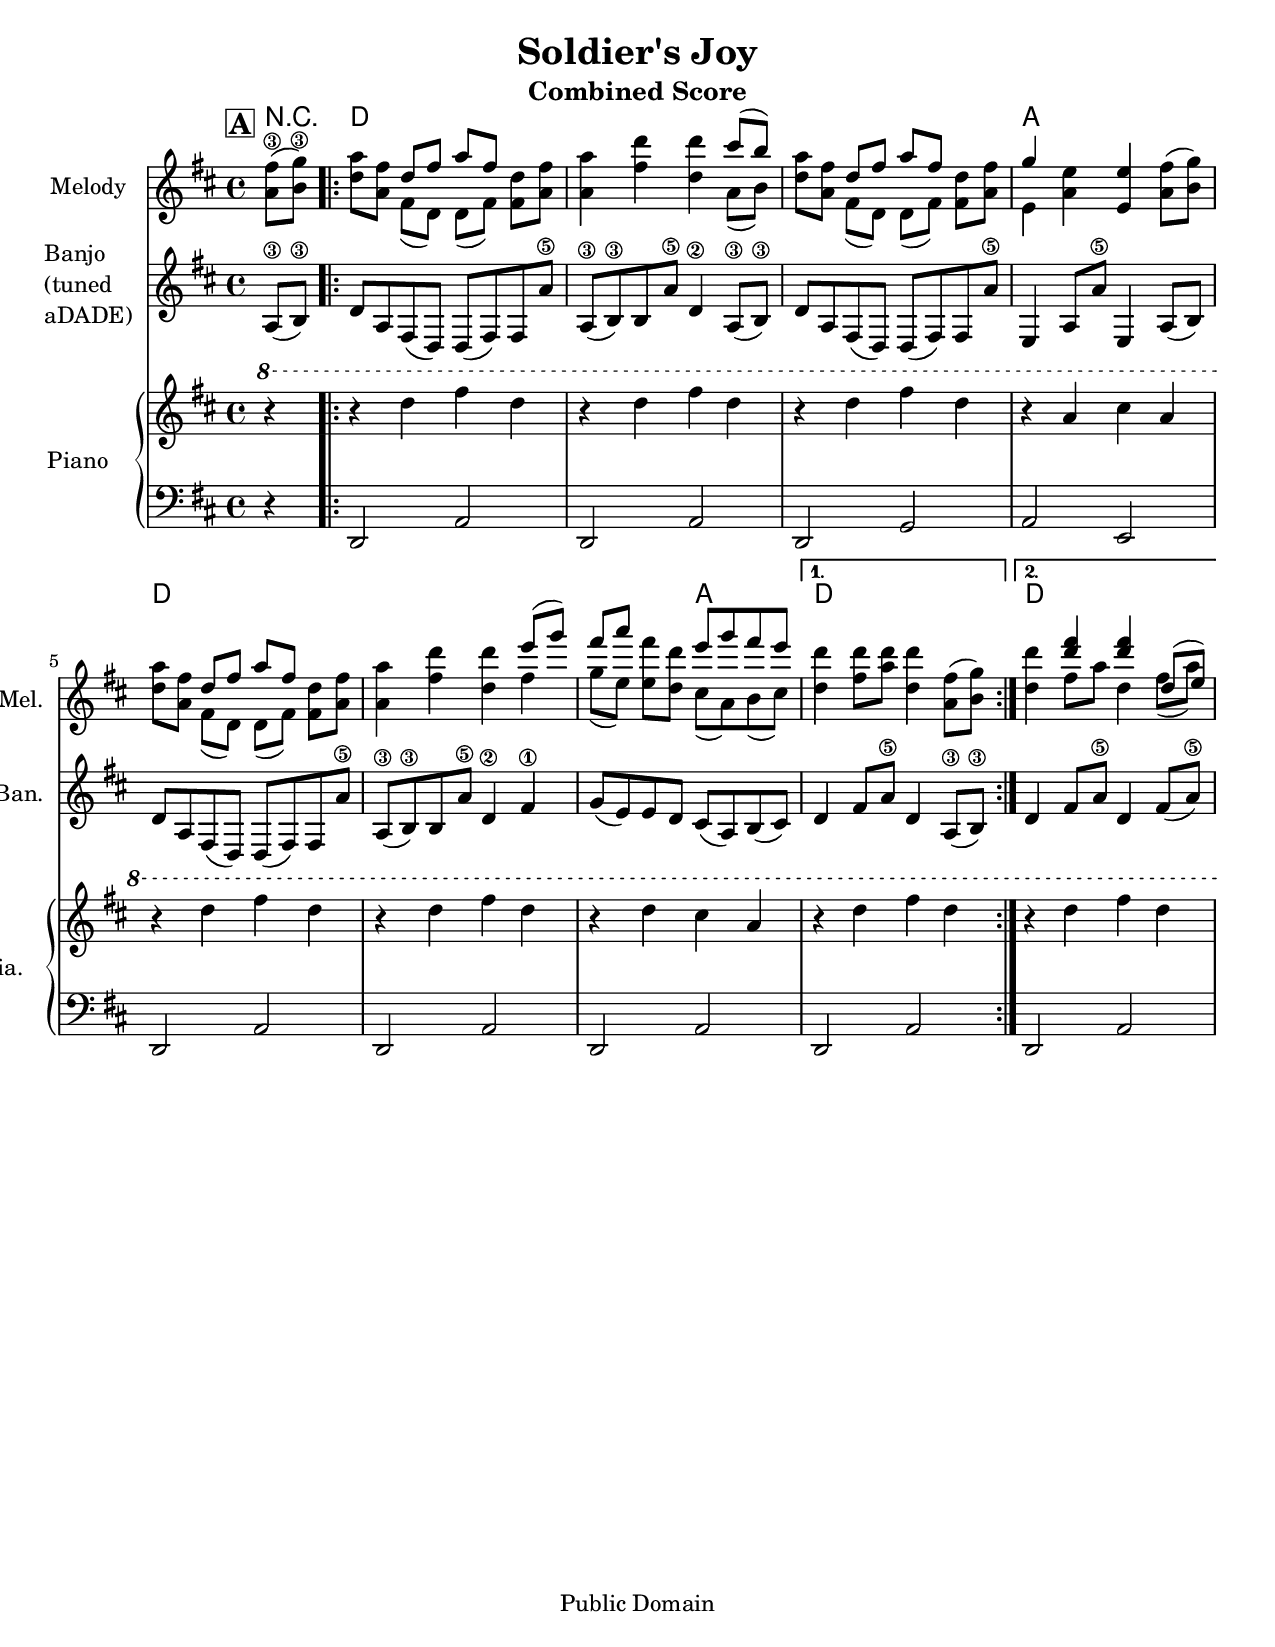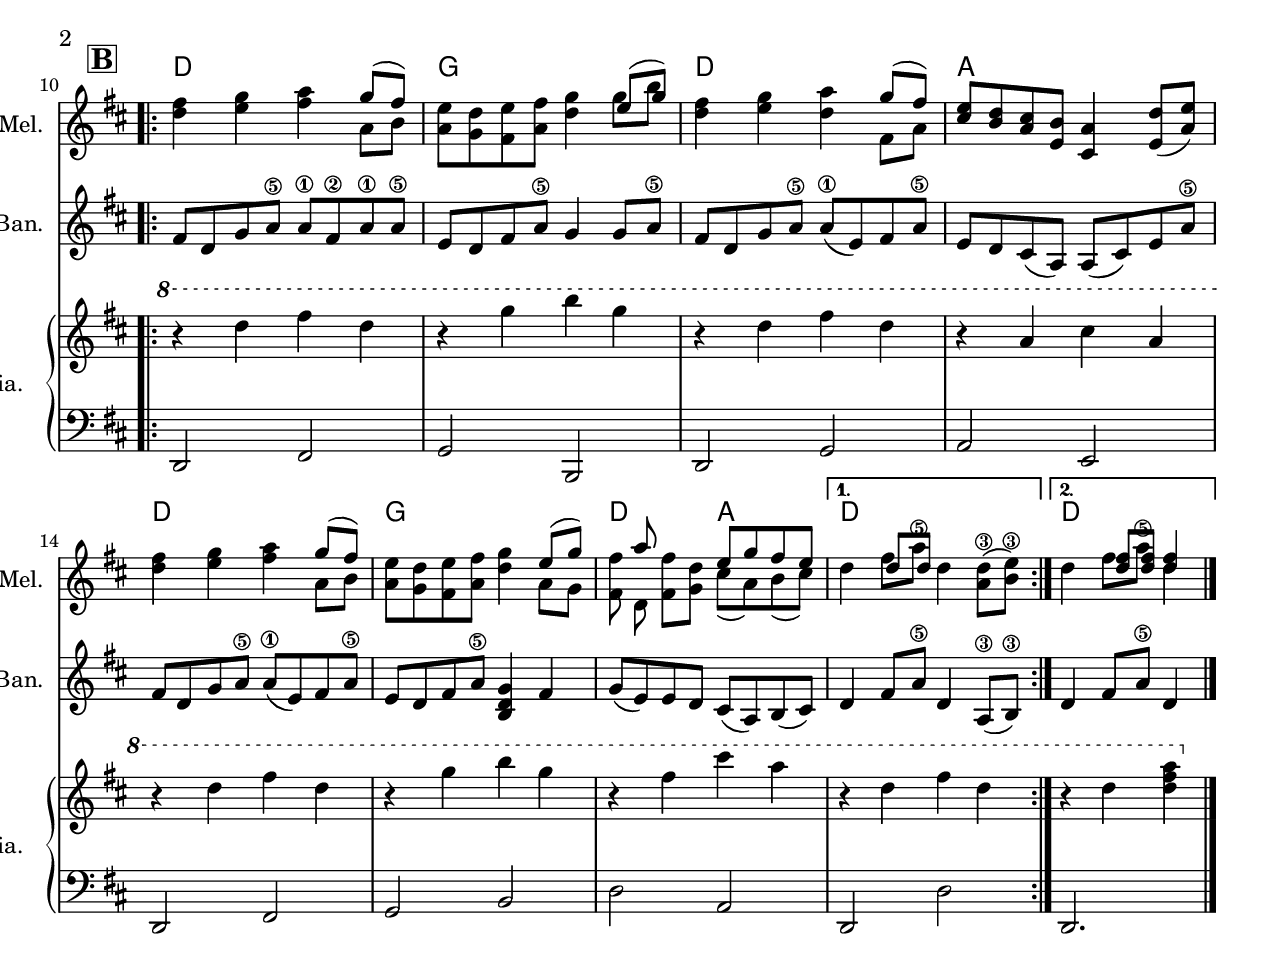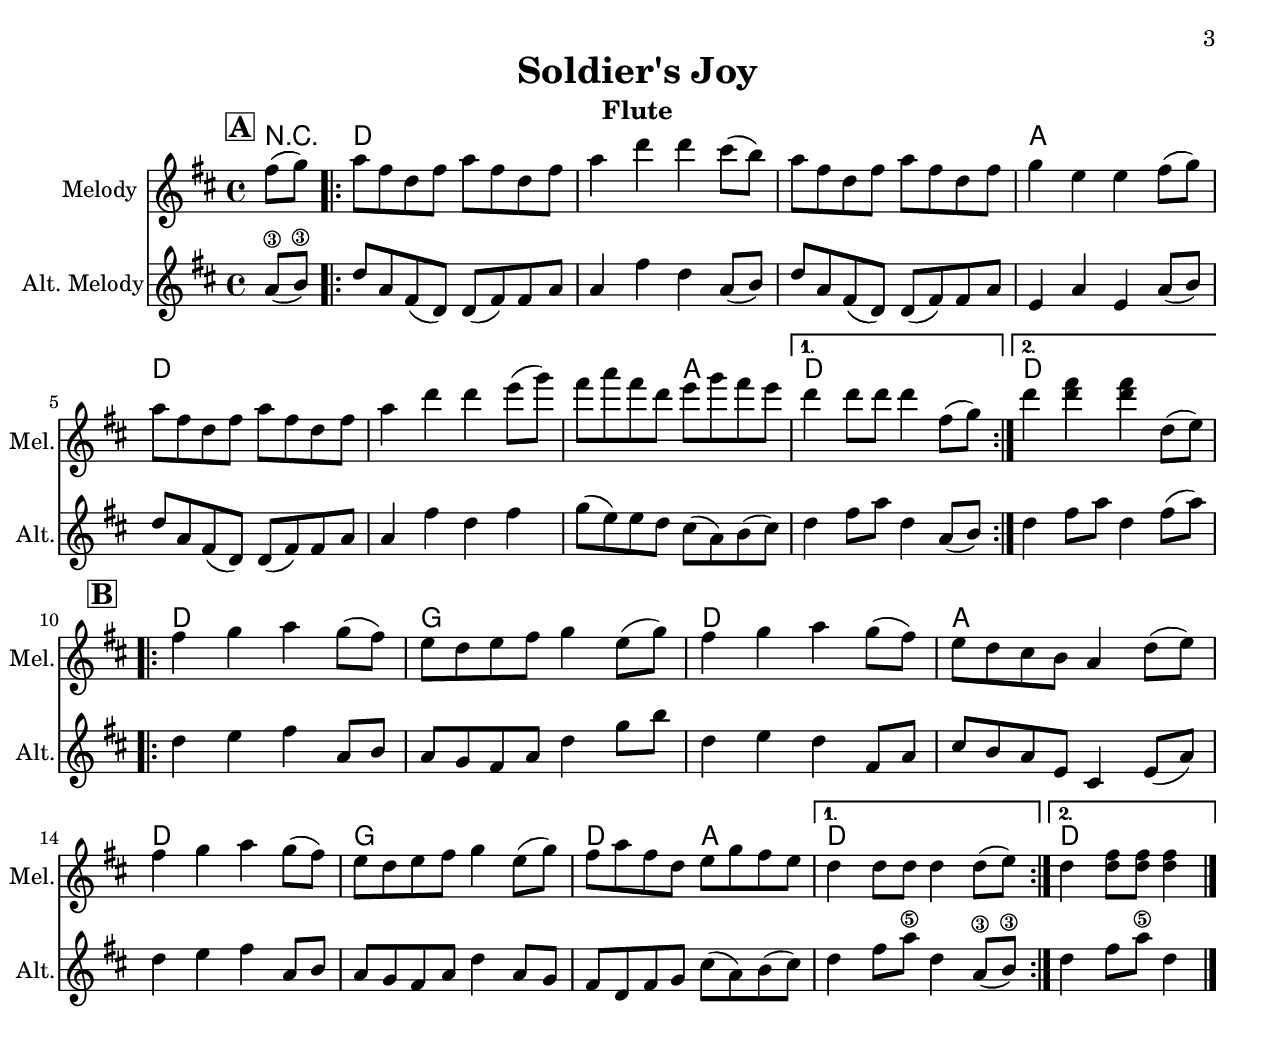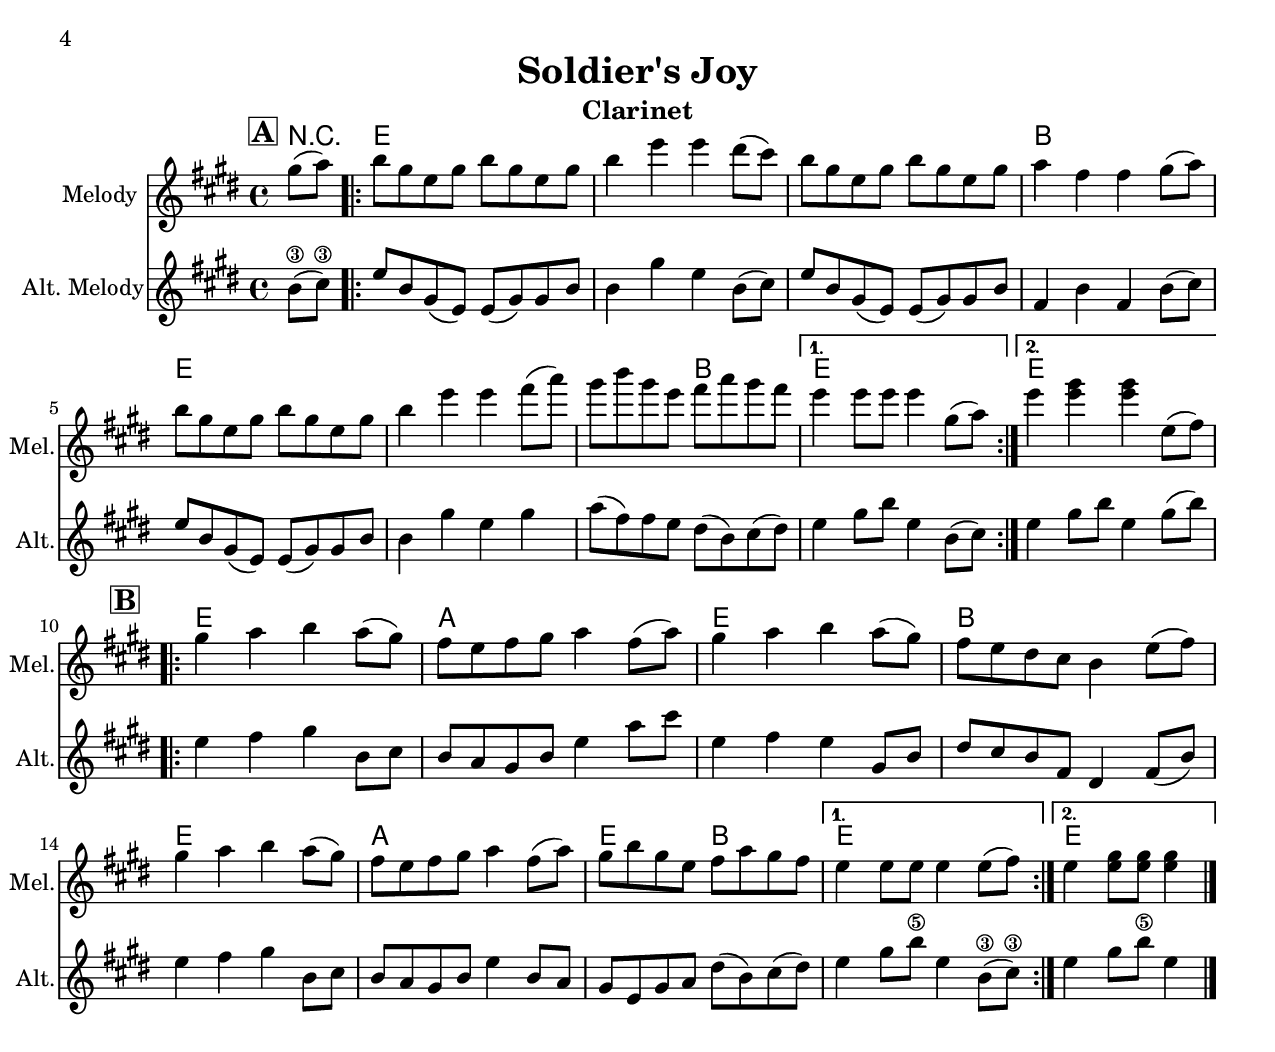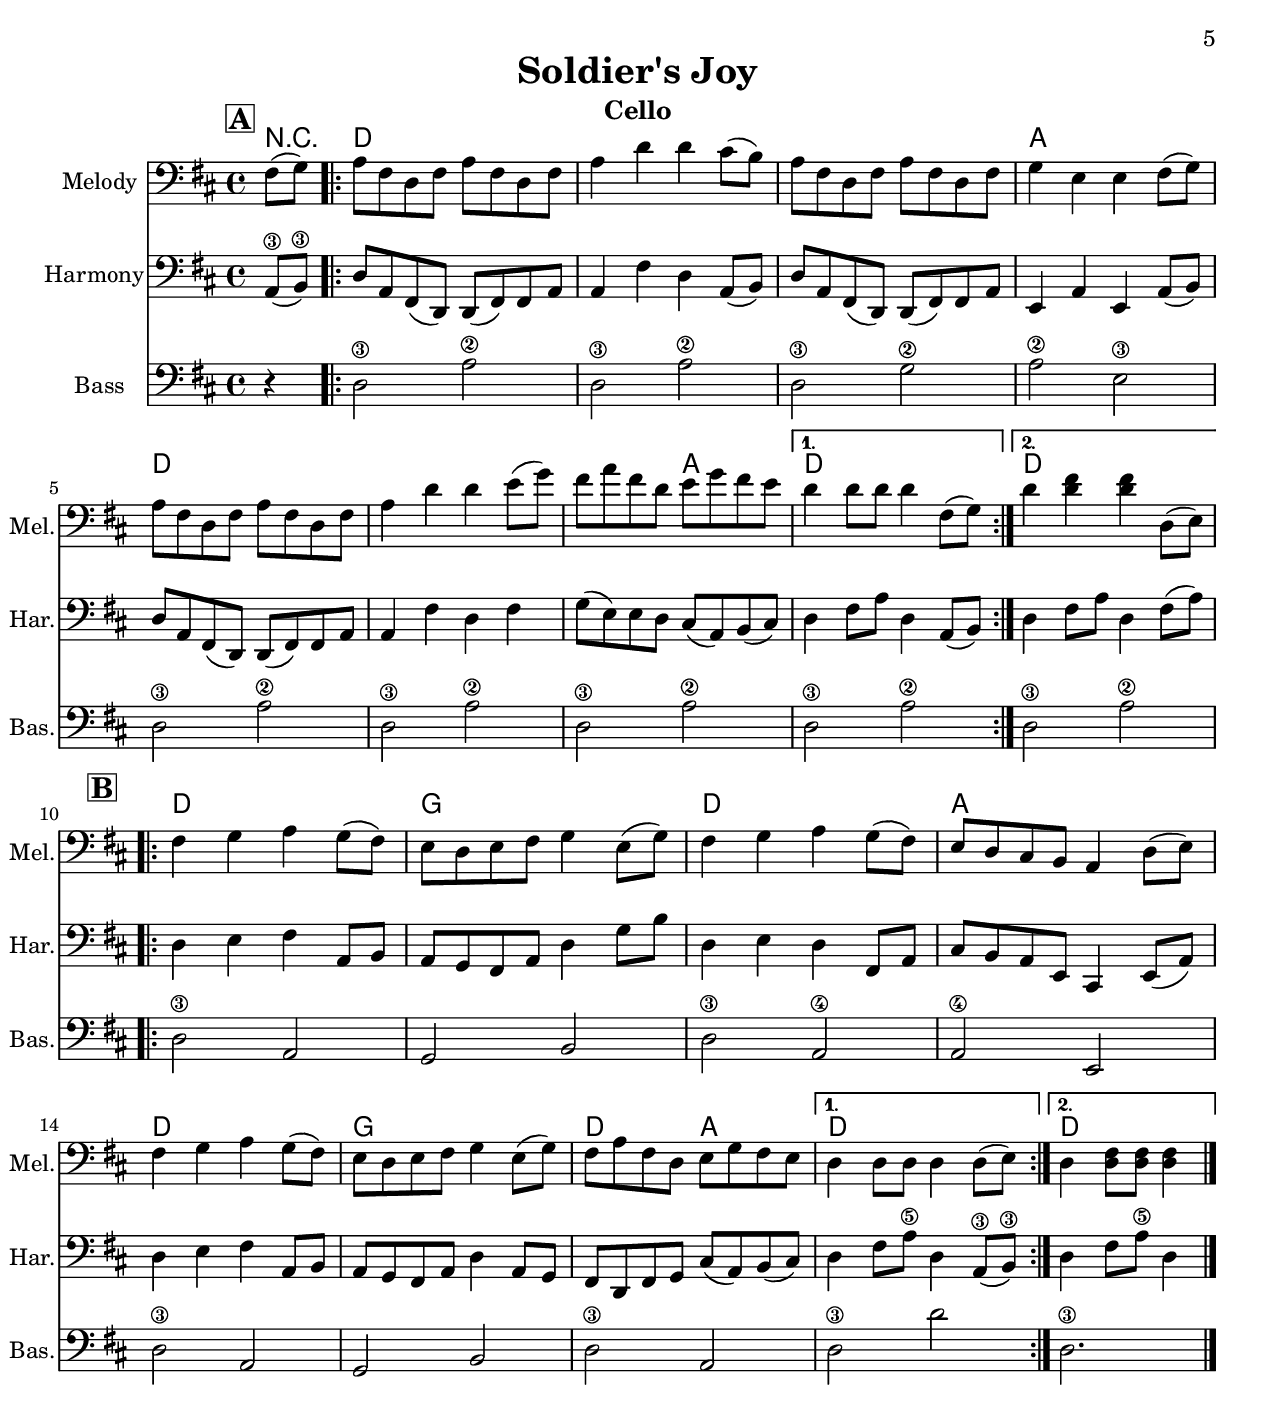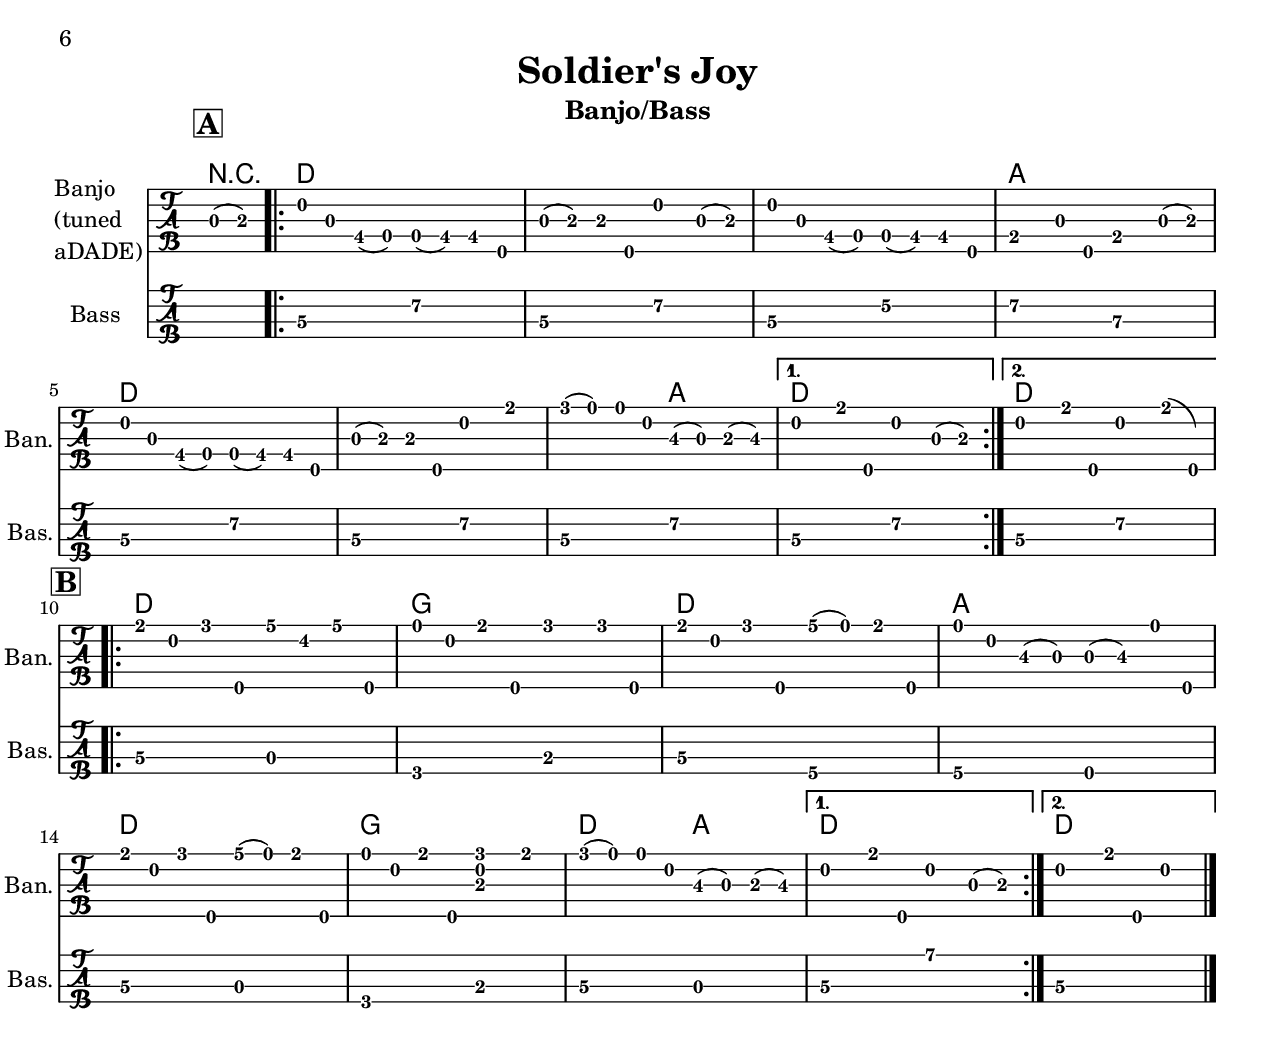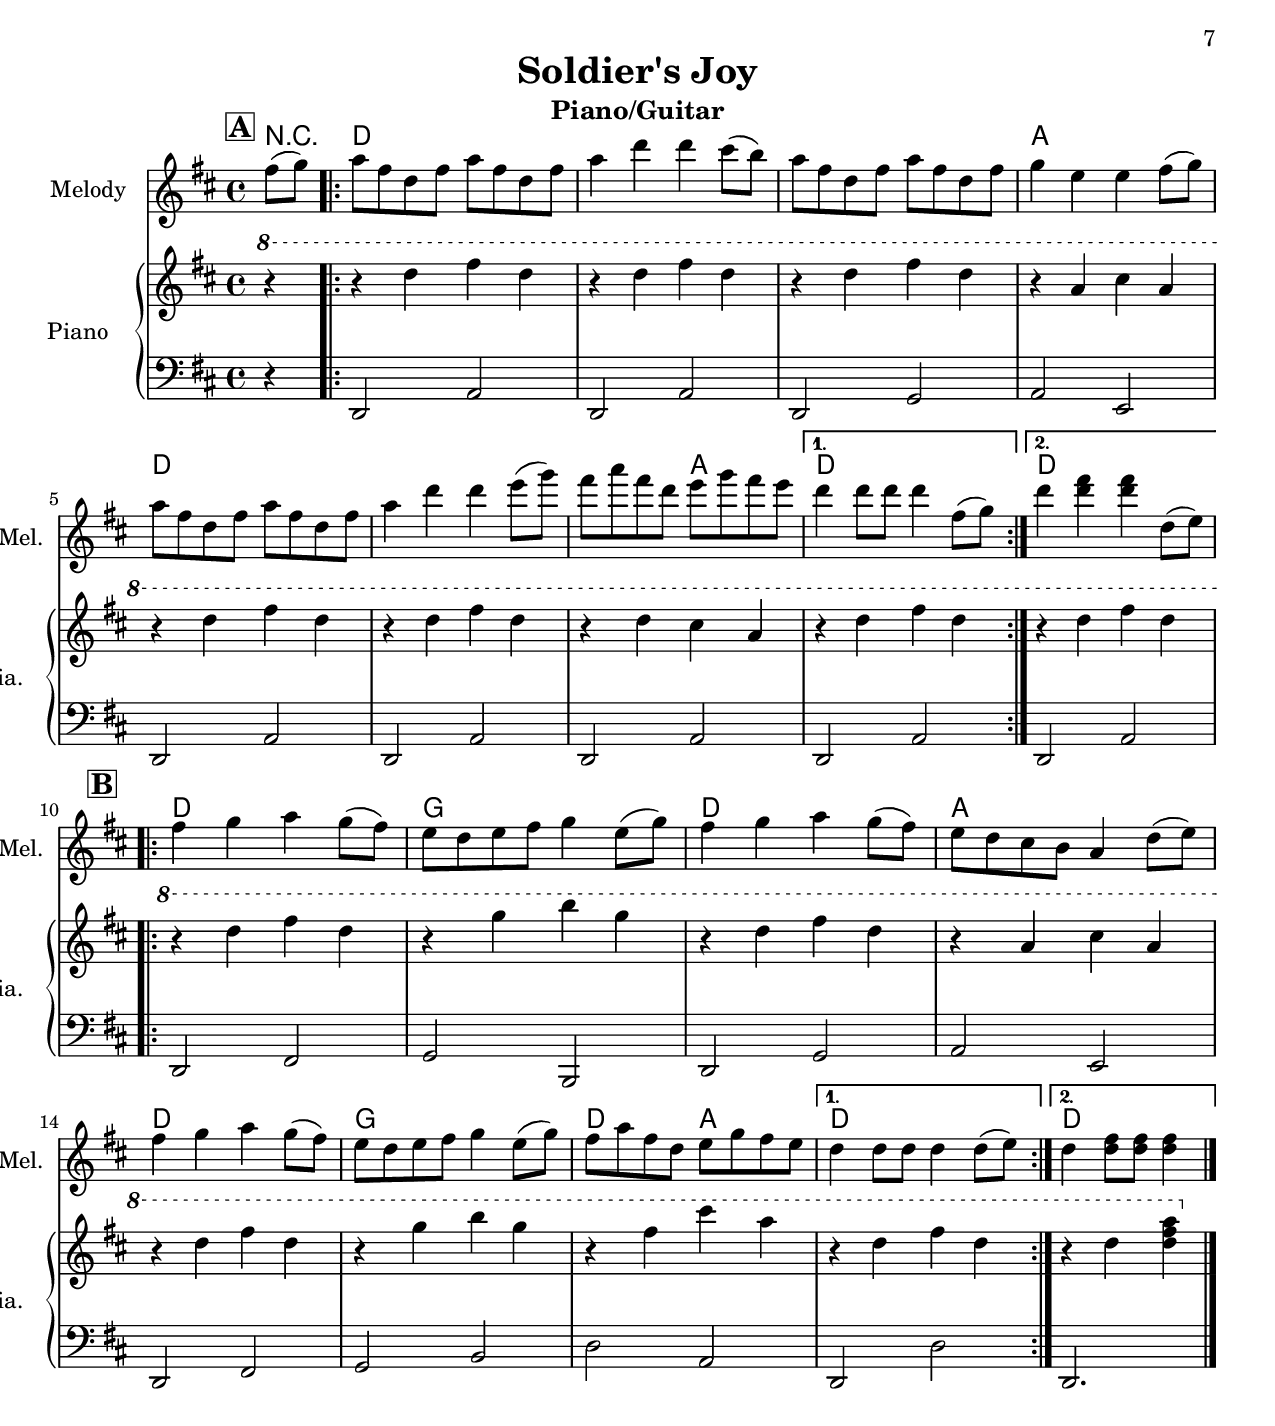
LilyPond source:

\version "2.12.0"
\header {
  title = "Soldier's Joy"
  piece = "Traditional"
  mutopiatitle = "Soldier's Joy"
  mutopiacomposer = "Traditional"
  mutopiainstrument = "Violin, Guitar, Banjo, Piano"
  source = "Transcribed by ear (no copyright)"
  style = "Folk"
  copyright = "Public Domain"
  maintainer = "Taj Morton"
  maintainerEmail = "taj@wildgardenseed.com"
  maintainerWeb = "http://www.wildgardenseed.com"
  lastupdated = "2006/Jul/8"
  meter = 126
  
%  footer = "Mutopia-2004/12/19-510"
%  tagline = "\\raisebox{10mm}{\\parbox{188mm}{\\quad\\small\\noindent " + \footer + " \\hspace{\\stretch{1}} This music is part of the Mutopia project: \\hspace{\\stretch{1}} \\texttt{http://www.MutopiaProject.org/}\\\\ \\makebox[188mm][c]{It has been typeset and placed in the public domain by " + \maintainer + ".} \\makebox[188mm][c]{Unrestricted modification and redistribution is permitted and encouraged---copy this music and share it!}}}"
}
#(set-default-paper-size "letter")

melody = \relative c''
{
  \tag #'key \key d \major
  \time 4/4
  \tag #'partial \partial 8*2 fis8( g8 )
  
  \repeat volta 2 {
    a8 fis8 d8 fis8
    a8 fis8 d8 fis8
    a4 d4 d4
    cis8 ( b8 )
    a8 fis8 d8 fis8
    a8 fis8 d8 fis8
    g4 e4 e4
    
    fis8( g8 )
    a8 fis8 d8 fis8
    a8 fis8 d8 fis8
    a4 d4 d4 e8( g8 )
    
    fis8 a8 fis8 d8
    e8 g8 fis8 e8
  } \alternative {
    { d4 d8 d8 d4 fis,8( g8 ) }
    { d'4 << d4 fis >> << d fis >> d,8( e8 ) }
  }
  
% Part 2

  \repeat volta 2 {
    fis4 g4 a4 g8( fis8)
    e8 d8 e8 fis8 g4 e8( g8)
    
    fis4 g4 a4 g8( fis8)
    e8 d8 cis8 b8 a4 d8( e8)
    
    fis4 g4 a4 g8( fis8)
    e8 d8 e8 fis8 g4 e8( g8)

    fis8 a fis d e g fis e
  } \alternative {
    { d4 d8 d d4 d8( e) }
    { d4 << d8 fis8 >> << d fis >> << d4 fis4 >> \bar "|." }
  }
}

alternate = \relative c'' % based on the banjo part
{
  \tag #'key \key d \major
  \time 4/4
  \tag #'partial \partial 8*2

  a8\3( b\3)
  \repeat volta 2 {
    d8 a fis( d) d( fis) fis a
    a4 fis' d a8( b)
    d8 a fis( d) d( fis) fis a
    e4 a e a8( b)
    d8 a fis( d) d( fis) fis a
    a4 fis' d fis
    g8( e) e d cis( a) b( cis)
  }
  \alternative {
        {
    d4 fis8 a d,4 a8( b)
        }
        {
    d4 fis8 a d,4 fis8( a)
        }
  }

% Part 2

  \repeat volta 2 {
    d,4 e fis a,8 b
    a8 g fis a d4 g8 b
    d,4 e d fis,8 a
    cis8 b a e cis4 e8( a)
    d4 e fis a,8 b
    a8 g fis a d4 a8 g
    fis8 d fis g
               cis( a) b( cis)
  }
  \alternative {
        {
    d4 fis8 a\5 d,4 a8\3( b\3)
        }
        {
    d4 fis8 a\5 d,4 \bar "|."
        }
  }
}

banjo = \relative c' { % clawhammer banjo part
  \tag #'key \key d \major
  \time 4/4
  \tag #'partial \partial 8*2

  a8\3( b\3)
  \repeat volta 2 {
    d8 a fis( d) d( fis) fis a'\5
    a,8\3( b\3) b a'\5 d,4\2 a8\3( b\3)
    d8 a fis( d) d( fis) fis a'\5
    e,4 a8 a'\5 e,4 a8( b)
    d8 a fis( d) d( fis) fis a'\5
    a,8\3( b\3) b a'\5 d,4\2 fis\1
    g8( e) e d cis( a) b( cis)
  }
  \alternative {
        {
    d4 fis8 a\5 d,4 a8\3( b\3)
        }
        {
    d4 fis8 a\5 d,4 fis8( a\5)
        }
  }

% Part 2

  \repeat volta 2 {
    fis8 d g a\5 a\1 fis\2 a\1 a\5
    e8 d fis a\5 g4 g8 a\5
    fis8 d g a\5 a\1( e) fis a\5
    e8 d cis( a) a( cis) e a\5
    fis8 d g a\5 a\1( e) fis a\5
    e8 d fis a\5 <g d b>4 fis
    g8( e) e d cis( a) b( cis)
  }
  \alternative {
        {
    d4 fis8 a\5 d,4 a8\3( b\3)
        }
        {
    d4 fis8 a\5 d,4 \bar "|."
        }
  }
}

harmonies = \chordmode {
  \set Score.markFormatter = #format-mark-box-letters
  \time 4/4
\once\override Score.RehearsalMark #'extra-offset = #'(1 . 2)
\mark\default
   \tag #'partial \partial 8*2 r4
   \repeat volta 2 {
   d4 d4 d4 d4
   d4 d4 d4 d4
   d4 d4 d4 d4
   a4 a4 a4 a4
\break
   d4 d4 d4 d4
   d4 d4 d4 d4
   d4 d4 a4 a4
  }
  
  \alternative {
      {
   d4 d4 d4 d4
      }

      {
   d4 d4 d4 d4
      }
  }
\break

\once\override Score.RehearsalMark #'extra-offset = #'(-4 . 2)
\mark\default % fix this!

% Part 2
  \repeat volta 2 {
   d4 d4 d4 d4
   g4 g4 g4 g4
   d4 d4 d4 d4
   a4 a4 a4 a4
\break
   d4 d4 d4 d4
   g4 g4 g4 g4
   d4 d4 a4 a4
  }
  
  \alternative {
      {
   d4 d4 d4 d4
      }

      {
   d4 d4 d4 \bar "|."
      }
  }
}

pianotop = \relative c'''
{
  \tag #'key \key d \major
  \time 4/4
  \tag #'partial \partial 8*2
  \ottava #1

  r4
  \repeat volta 2 {
    r4 d fis d
    r4 d fis d
    r4 d fis d

    r4 a cis a
    r4 d fis d
    r4 d fis d
    r4 d cis a
  }
  
  \alternative {
      {
    r4 d fis d
      }

      {
    r4 d fis d
      }
  }

% Part 2
  \repeat volta 2 {
    r4 d fis d
    r4 g b g
    r4 d fis d
    r4 a cis a
    r4 d fis d
    r4 g b g
    r4 fis cis' a
  }
  
  \alternative {
      {
    r4 d, fis d
      }

      {
    r4 d4 <d fis a>4 \bar "|."
      }
  }
}

pianobot = \relative c,%,
{
  \tag #'key \key d \major
  \time 4/4
  \tag #'partial \partial 8*2 
%  \ottava #-1

  r4
  \repeat volta 2 {
   d2 a' d, a' d, g
   a e d a' d, a' d, a'
  }
  
  \alternative {
      {
	d,2 a'
      }

      {
	d,2 a'
      }
  }

% Part 2
  \repeat volta 2 {
     d,2 fis g b, d g a e
     d2 fis g b d a
  }
  
  \alternative {
      {
	d,2 d'
      }

      {
	d,2. \bar "|."
      }
  }
}

bass =  \relative c,
{
  \tag #'key \key d \major
  \time 4/4
  \tag #'partial \partial 8*2 

  r4
  \repeat volta 2 {
   d2\3 a'\2 d,\3 a'\2 d,\3 g\2
   a\2 e\3 d\3 a'\2 d,\3 a'\2 d,\3 a'\2
  }
  
  \alternative {
      {
	d,2\3 a'\2
      }

      {
	d,2\3 a'\2
      }
  }

% Part 2
  \repeat volta 2 {
     d,2\3 a g b d\3 a\4 a\4 e
     d'2\3 a g b d\3 a
  }
  
  \alternative {
      {
	d2\3 d'
      }

      {
	d,2.\3 \bar "|."
      }
  }
}

\paper {
  scoreTitleMarkup = \bookTitleMarkup
  bookTitleMarkup = \markup {}
  ragged-bottom = ##t
}

% combined score
\score {
  \header {
    instrument = "Combined Score"
  }
  <<
    \context ChordNames {
      \set chordChanges = ##t
      \harmonies
    }
    \new Staff <<
      \set Staff.instrumentName = "Melody"
      \set Staff.shortInstrumentName = "Mel."
      \set Staff.printPartCombineTexts = ##f
      \partcombine \melody \alternate
    >>
    \new Staff <<
      \set Staff.instrumentName = \markup{ \column{ "Banjo" "(tuned" "aDADE)" } }
      \set Staff.shortInstrumentName = "Ban."
      \banjo
    >>
%{
    \new TabStaff <<
      \set TabStaff.stringTunings = #bass-tuning
      \set Staff.instrumentName = "Bass "
      \set Staff.shortInstrumentName = "Bas."
      \bass
    >>
%}
    \new PianoStaff <<
      #(set-accidental-style 'piano-cautionary)
      \set PianoStaff.instrumentName = \markup { "Piano" \hspace #2.0 }
      \set PianoStaff.shortInstrumentName = \markup { "Pia." \hspace #2.0 }
      \context Staff = upper << \pianotop >>
      \context Staff = lower << \clef bass \pianobot >>
    >>
  >>
  \layout { }
}
				
% flute score
\score {
  \header {
    instrument = "Flute"
    breakbefore=##t
  }
  <<
    \context ChordNames {
         \set chordChanges = ##t
         \harmonies
    }
    \context Staff = fluteA {
      \set Staff.instrumentName = "Melody"
      \set Staff.shortInstrumentName = "Mel."
      \melody
    }
    \context Staff = fluteB {
      \set Staff.instrumentName = "Alt. Melody"
      \set Staff.shortInstrumentName = "Alt."
      \alternate
    }
  >>
}
% clarinet score
\score {
  \header {
    instrument = "Clarinet"
    breakbefore=##t
  }
  <<
    \context ChordNames {
         \set chordChanges = ##t
         \transpose bes c' \harmonies
    }
    \context Staff = clarA {
      \set Staff.instrumentName = "Melody"
      \set Staff.shortInstrumentName = "Mel."
      \transpose bes c' \melody
    }
    \context Staff = clarB {
      \set Staff.instrumentName = "Alt. Melody"
      \set Staff.shortInstrumentName = "Alt."
      \transpose bes c' \alternate
    }
  >>
}
% cello score (octave-shifted)
\score {
  \header {
    instrument = "Cello"
    breakbefore=##t
  }
  <<
    \context ChordNames {
         \set chordChanges = ##t
         \harmonies
    }
    \context Staff = celloA {
      \set Staff.instrumentName = "Melody"
      \set Staff.shortInstrumentName = "Mel."
      \transpose c c,, << \clef bass \melody >> % 2 octaves down
    }
    \context Staff = celloB {
      \set Staff.instrumentName = "Harmony"
      \set Staff.shortInstrumentName = "Har."
      \transpose c c,, << \clef bass \alternate >> % 2 octaves down
    }
    \context Staff = celloC {
      \set Staff.instrumentName = "Bass"
      \set Staff.shortInstrumentName = "Bas."
      \transpose c c' << \clef bass \bass >> % 1 octave up
    }
  >>
}
% banjo/bass score (tablature)
\score {
  \header {
    instrument = "Banjo/Bass"
    breakbefore=##t
  }
  <<
    \context ChordNames {
         \set chordChanges = ##t
         \harmonies
    }
%{
    \context Staff = fluteA {
      \set Staff.instrumentName = "Melody"
      \set Staff.shortInstrumentName = "Mel."
      \melody
    }
%}
    \new TabStaff <<
      \set Staff.instrumentName = \markup{ \column{ "Banjo" "(tuned" "aDADE)" } }
      \set Staff.shortInstrumentName = "Ban."
      \set TabStaff.stringTunings = #'(4 2 -3 -10 9)
% G tuning: 2 -1 -5 -10 7
% Double-C: 2 0 -5 -12 7
% capo'd:   4 2 -3 -10 9  (aDADE)
% D tuning: 2 -3 -6 -10 7
      \removeWithTag #'key \banjo
    >>
    \new TabStaff <<
      \set TabStaff.stringTunings = #bass-tuning
      \set Staff.instrumentName = "Bass "
      \set Staff.shortInstrumentName = "Bas."
      \removeWithTag #'key \bass
    >>
  >>
}

% piano/guitar score
\score {
  \header {
    instrument = "Piano/Guitar"
    breakbefore=##t
  }
  <<
    \context ChordNames {
         \set chordChanges = ##t
         \harmonies
    }
    \new Staff <<
      \set Staff.instrumentName = "Melody"
      \set Staff.shortInstrumentName = "Mel."
      \set Staff.printPartCombineTexts = ##f
      %\small\partcombine \melody \alternate
      \melody
    >>
    \new PianoStaff <<
      #(set-accidental-style 'piano-cautionary)
      \set PianoStaff.instrumentName = \markup { "Piano" \hspace #2.0 }
      \set PianoStaff.shortInstrumentName = \markup { "Pia." \hspace #2.0 }
      \context Staff = upper << \time 4/4 \pianotop >>
      \context Staff = lower << \clef bass \pianobot >>
    >>
  >>
  \layout { }
}


% midi score.
\score {
  \unfoldRepeats
  \context PianoStaff <<
    \context Staff=melody << 
       \set Staff.midiInstrument = "fiddle"
       r1 \melody
     >>
    \context Staff=alternate <<
       \set Staff.midiInstrument = "fiddle"
       r1 \alternate
     >>
    \context Staff=banjo <<
      \set Staff.midiInstrument = "banjo"
      r1\pp
      \banjo
    >>
    \context Staff=bass <<
      \set Staff.midiInstrument = "acoustic bass"
      r1
      \bass
    >>
%{
    \context Staff=chords <<
      \set Staff.midiInstrument = "pizzicato strings"
      r1\pp
      \harmonies
    >>
%}
    \context Staff=upper <<
      \set Staff.midiInstrument = "acoustic grand"
      r1
      \pianotop
    >>
    \context Staff=lower <<
      \set Staff.midiInstrument = "acoustic grand"
      r1
      \pianobot
    >>
  >>
  
  \midi {
    \context {
      \Score
      tempoWholesPerMinute = #(ly:make-moment 120 2)
      }
    }


}
